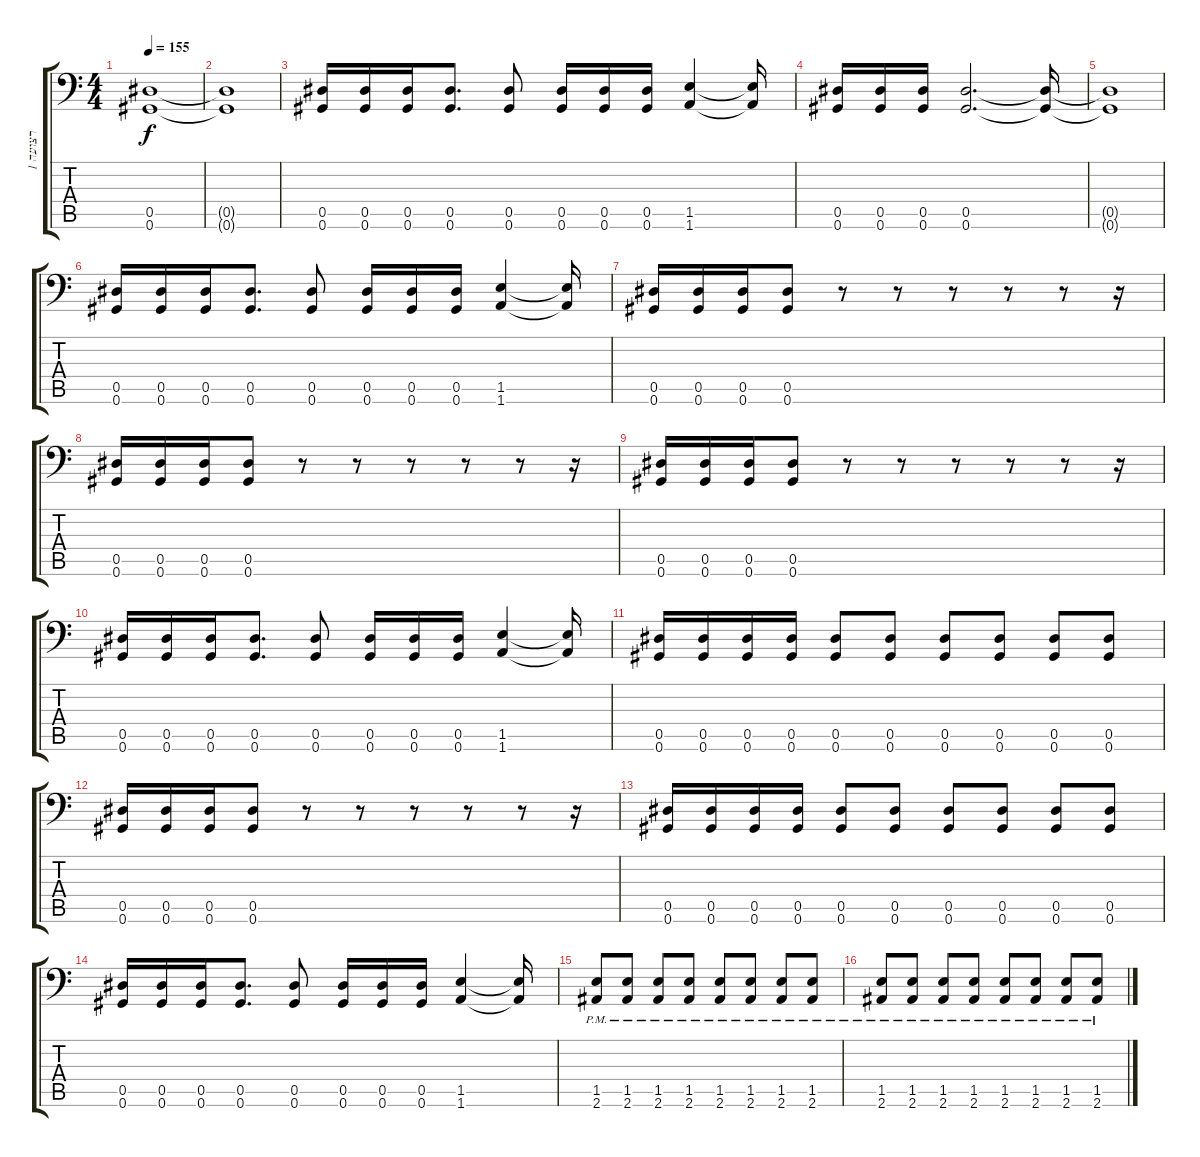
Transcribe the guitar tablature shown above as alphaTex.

\track ("רצועה 1" "רצועה 1") {instrument distortionguitar}
\staff {score tabs}
\tuning (Bb3 F3 Db3 Ab2 Eb2 Ab1) {hide}
\ts (4 4)
\tempo 155
\clef f4
\ks c
(0.5 0.6).1{dy f} |
(0.5{t} 0.6{t}).1 |
(0.5 0.6).16 (0.5 0.6).16 (0.5 0.6).16 (0.5 0.6).8{d} (0.5 0.6).8 (0.5 0.6).16 (0.5 0.6).16 (0.5 0.6).16 (1.5 1.6).4 (1.5{t} 1.6{t}).16 |
(0.5 0.6).16 (0.5 0.6).16 (0.5 0.6).16 (0.5 0.6).2{d} (0.5{t} 0.6{t}).16 |
(0.5{t} 0.6{t}).1 |
(0.5 0.6).16 (0.5 0.6).16 (0.5 0.6).16 (0.5 0.6).8{d} (0.5 0.6).8 (0.5 0.6).16 (0.5 0.6).16 (0.5 0.6).16 (1.5 1.6).4 (1.5{t} 1.6{t}).16 |
(0.5 0.6).16 (0.5 0.6).16 (0.5 0.6).16 (0.5 0.6).8 r.8 r.8 r.8 r.8 r.8 r.16 |
(0.5 0.6).16 (0.5 0.6).16 (0.5 0.6).16 (0.5 0.6).8 r.8 r.8 r.8 r.8 r.8 r.16 |
(0.5 0.6).16 (0.5 0.6).16 (0.5 0.6).16 (0.5 0.6).8 r.8 r.8 r.8 r.8 r.8 r.16 |
(0.5 0.6).16 (0.5 0.6).16 (0.5 0.6).16 (0.5 0.6).8{d} (0.5 0.6).8 (0.5 0.6).16 (0.5 0.6).16 (0.5 0.6).16 (1.5 1.6).4 (1.5{t} 1.6{t}).16 |
(0.5 0.6).16 (0.5 0.6).16 (0.5 0.6).16 (0.5 0.6).16 (0.5 0.6).8 (0.5 0.6).8 (0.5 0.6).8 (0.5 0.6).8 (0.5 0.6).8 (0.5 0.6).8 |
(0.5 0.6).16 (0.5 0.6).16 (0.5 0.6).16 (0.5 0.6).8 r.8 r.8 r.8 r.8 r.8 r.16 |
(0.5 0.6).16 (0.5 0.6).16 (0.5 0.6).16 (0.5 0.6).16 (0.5 0.6).8 (0.5 0.6).8 (0.5 0.6).8 (0.5 0.6).8 (0.5 0.6).8 (0.5 0.6).8 |
(0.5 0.6).16 (0.5 0.6).16 (0.5 0.6).16 (0.5 0.6).8{d} (0.5 0.6).8 (0.5 0.6).16 (0.5 0.6).16 (0.5 0.6).16 (1.5 1.6).4 (1.5{t} 1.6{t}).16 |
(1.5{pm} 2.6{pm}).8 (1.5{pm} 2.6{pm}).8 (1.5{pm} 2.6{pm}).8 (1.5{pm} 2.6{pm}).8 (1.5{pm} 2.6{pm}).8 (1.5{pm} 2.6{pm}).8 (1.5{pm} 2.6{pm}).8 (1.5{pm} 2.6{pm}).8 |
(1.5{pm} 2.6{pm}).8 (1.5{pm} 2.6{pm}).8 (1.5{pm} 2.6{pm}).8 (1.5{pm} 2.6{pm}).8 (1.5{pm} 2.6{pm}).8 (1.5{pm} 2.6{pm}).8 (1.5{pm} 2.6{pm}).8 (1.5{pm} 2.6{pm}).8
